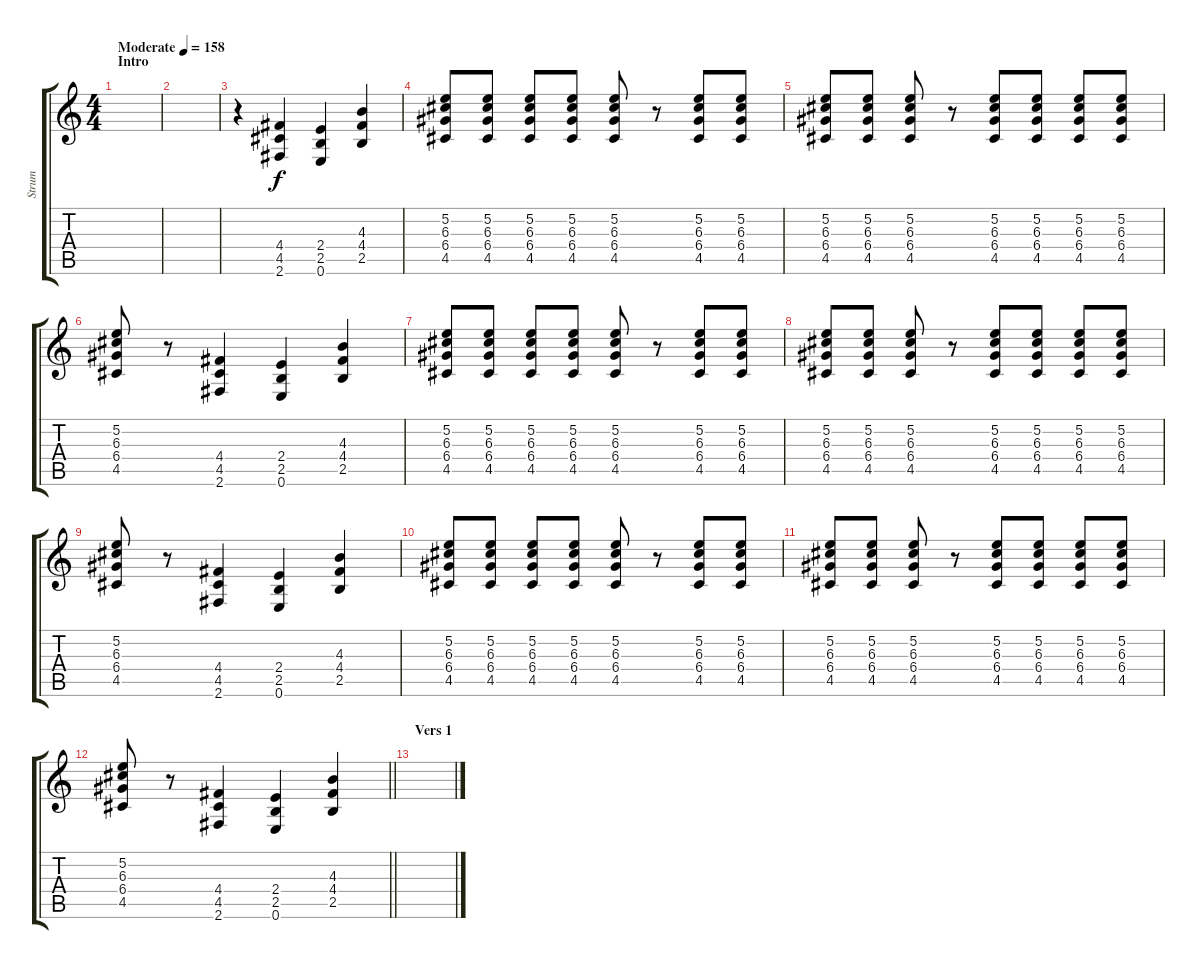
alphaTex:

\track ("Strum" "Strum") {instrument overdrivenguitar}
\staff {score tabs}
\tuning (E4 B3 G3 D3 A2 E2) {hide}
\ts (4 4)
\section ("" "Intro")
\tempo (158 "Moderate")
\clef g2
\ks c
|
|
r.4 (4.4 4.5 2.6).4 (2.4 2.5 0.6).4 (4.3 4.4 2.5).4 |
(5.2 6.3 6.4 4.5).8 (5.2 6.3 6.4 4.5).8 (5.2 6.3 6.4 4.5).8 (5.2 6.3 6.4 4.5).8 (5.2 6.3 6.4 4.5).8 r.8 (5.2 6.3 6.4 4.5).8 (5.2 6.3 6.4 4.5).8 |
(5.2 6.3 6.4 4.5).8 (5.2 6.3 6.4 4.5).8 (5.2 6.3 6.4 4.5).8 r.8 (5.2 6.3 6.4 4.5).8 (5.2 6.3 6.4 4.5).8 (5.2 6.3 6.4 4.5).8 (5.2 6.3 6.4 4.5).8 |
(5.2 6.3 6.4 4.5).8 r.8 (4.4 4.5 2.6).4 (2.4 2.5 0.6).4 (4.3 4.4 2.5).4 |
(5.2 6.3 6.4 4.5).8 (5.2 6.3 6.4 4.5).8 (5.2 6.3 6.4 4.5).8 (5.2 6.3 6.4 4.5).8 (5.2 6.3 6.4 4.5).8 r.8 (5.2 6.3 6.4 4.5).8 (5.2 6.3 6.4 4.5).8 |
(5.2 6.3 6.4 4.5).8 (5.2 6.3 6.4 4.5).8 (5.2 6.3 6.4 4.5).8 r.8 (5.2 6.3 6.4 4.5).8 (5.2 6.3 6.4 4.5).8 (5.2 6.3 6.4 4.5).8 (5.2 6.3 6.4 4.5).8 |
(5.2 6.3 6.4 4.5).8 r.8 (4.4 4.5 2.6).4 (2.4 2.5 0.6).4 (4.3 4.4 2.5).4 |
(5.2 6.3 6.4 4.5).8 (5.2 6.3 6.4 4.5).8 (5.2 6.3 6.4 4.5).8 (5.2 6.3 6.4 4.5).8 (5.2 6.3 6.4 4.5).8 r.8 (5.2 6.3 6.4 4.5).8 (5.2 6.3 6.4 4.5).8 |
(5.2 6.3 6.4 4.5).8 (5.2 6.3 6.4 4.5).8 (5.2 6.3 6.4 4.5).8 r.8 (5.2 6.3 6.4 4.5).8 (5.2 6.3 6.4 4.5).8 (5.2 6.3 6.4 4.5).8 (5.2 6.3 6.4 4.5).8 |
\barLineRight lightlight
(5.2 6.3 6.4 4.5).8 r.8 (4.4 4.5 2.6).4 (2.4 2.5 0.6).4 (4.3 4.4 2.5).4 |
\section ("" "Vers 1")
